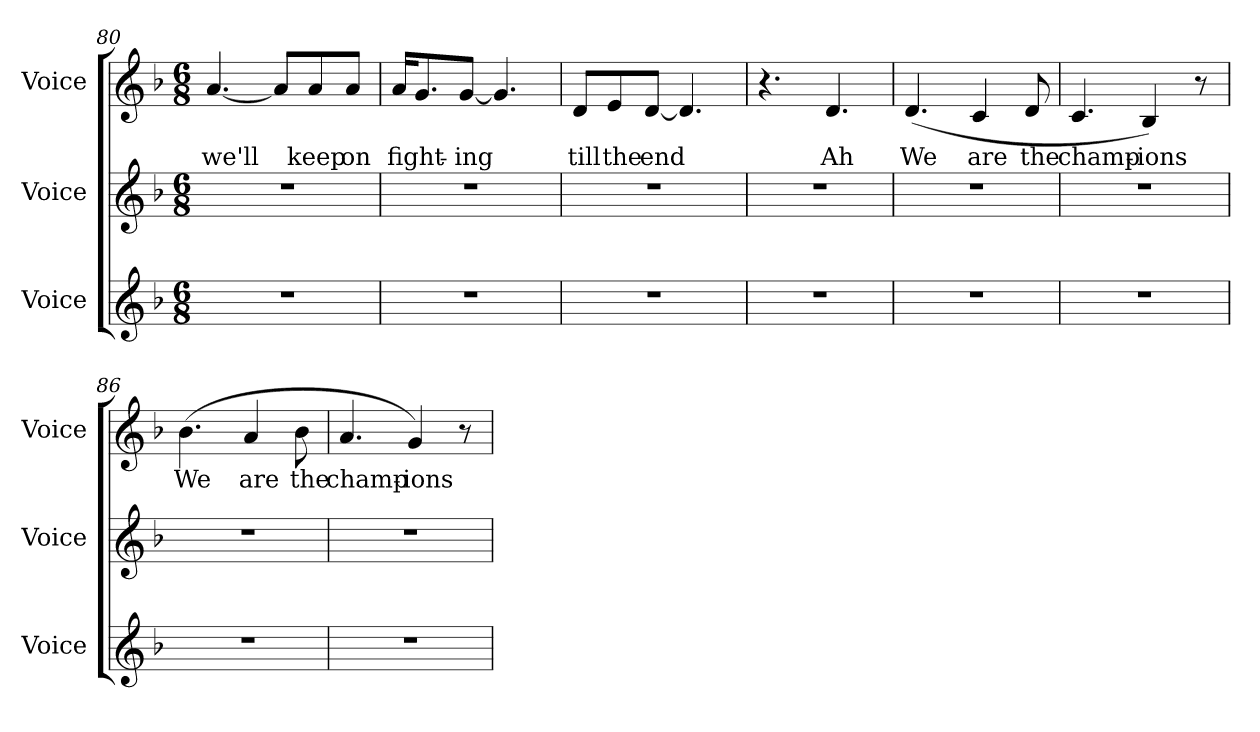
**kern	**kern	**kern	**text
*part3	*part2	*part1	*part1
*staff3	*staff2	*staff1	*staff1
*I"Voice	*I"Voice	*I"Voice	*
*I'Voice	*I'Voice	*I'Voice	*
*clefG2	*clefG2	*clefG2	*
*k[b-]	*k[b-]	*k[b-]	*
*F:	*F:	*F:	*
*M6/8	*M6/8	*M6/8	*
=80	=80	=80	=80
!LO:N:vis=1	!LO:N:vis=1	!	!
!	!	!	!LO:LY:b:color=#000000
2.r	2.r	[4.ai/	we'll
.	.	8ai/L]	.
!	!	!	!LO:LY:b:color=#000000
.	.	8ai/	keep
!	!	!	!LO:LY:b:color=#000000
.	.	8ai/J	on
!!LO:PB:g=z
=81	=81	=81	=81
!LO:N:vis=1	!LO:N:vis=1	!	!
!	!	!	!LO:LY:b:color=#000000
2.r	2.r	16ai/KL	fight-
.	.	8.gi/	.
!	!	!	!LO:LY:b:color=#000000
.	.	[8gi/J	-ing
.	.	4.gi/]	.
=82	=82	=82	=82
!LO:N:vis=1	!LO:N:vis=1	!	!
!	!	!	!LO:LY:b:color=#000000
2.r	2.r	8di/L	till
!	!	!	!LO:LY:b:color=#000000
.	.	8ei/	the
!	!	!	!LO:LY:b:color=#000000
.	.	[8di/J	end
.	.	4.di/]	.
=83	=83	=83	=83
!LO:N:vis=1	!LO:N:vis=1	!	!
2.r	2.r	4.r	.
!	!	!	!LO:LY:b:color=#000000
.	.	4.di/	Ah
=84	=84	=84	=84
!LO:N:vis=1	!LO:N:vis=1	!	!
!	!	!	!LO:LY:b:color=#000000
2.r	2.r	(4.di/	We
!	!	!	!LO:LY:b:color=#000000
.	.	4ci/	are
!	!	!	!LO:LY:b:color=#000000
.	.	8di/	the
=85	=85	=85	=85
!LO:N:vis=1	!LO:N:vis=1	!	!
!	!	!	!LO:LY:b:color=#000000
2.r	2.r	4.ci/	champ-
!	!	!	!LO:LY:b:color=#000000
.	.	4B-i/)	-ions
.	.	8r	.
=86	=86	=86	=86
!LO:N:vis=1	!LO:N:vis=1	!	!
!	!	!	!LO:LY:b:color=#000000
2.r	2.r	(4.b-i\	We
!	!	!	!LO:LY:b:color=#000000
.	.	4ai/	are
!	!	!	!LO:LY:b:color=#000000
.	.	8b-i\	the
!!LO:LB:g=z
=87	=87	=87	=87
!LO:N:vis=1	!LO:N:vis=1	!	!
!	!	!	!LO:LY:b:color=#000000
2.r	2.r	4.ai/	champ-
!	!	!	!LO:LY:b:color=#000000
.	.	4gi/)	-ions
.	.	8r	.
=	=	=	=
*-	*-	*-	*-
